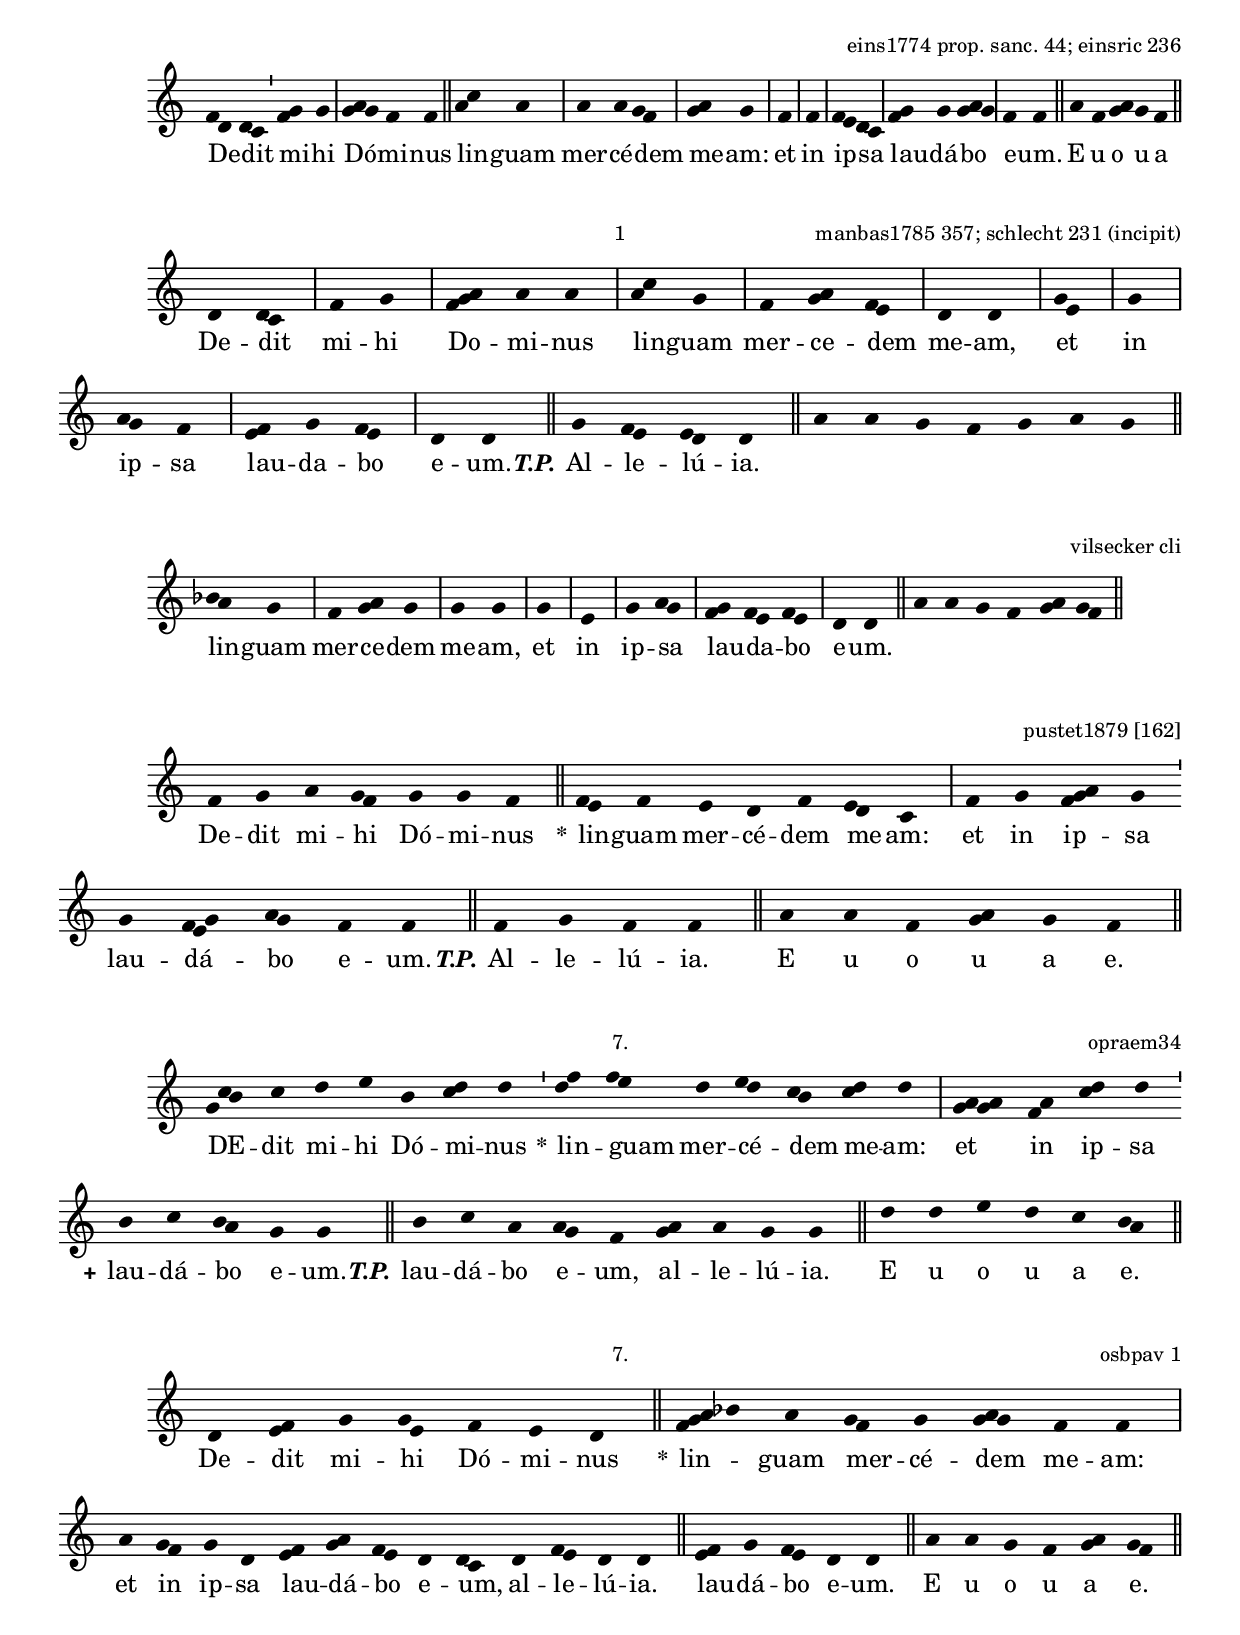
\version "2.19.32"

\include "../lib/synopsis.ily"

\score {
  \transpose c c' {
    \plainchant
    \melisma { f4 d } \melisma { d c } \bar "'" \melisma { f g } g \bar "|" \melisma { g a g } f f \bar "||"
    \melisma { a c' } a \bar "|" a a \melisma { g f } \bar "|" \melisma { g a } g \bar "|"
    f \bar "|" f \bar "|" \melisma { f e } \melisma { d c } \bar "|"
    \melisma { f g } g \melisma { g a g } \bar "|" f f \bar "||"
    a f \melisma { g a } g f \bar "||"
  }
  \addlyrics {
    De -- dit mi -- hi Dó -- mi -- nus
    lin -- guam mer -- cé -- dem me -- am:
    et in ip -- sa
    lau -- dá -- bo e -- um.
    E u o u a e.
  }
  \header {
    quid = "antiphona ad Magnificat"
    fontes = "eins1774 prop. sanc. 44; einsric 236"
  }
}

\score {
  \transpose c c' {
    \plainchant
    d4 \melisma { d c } \bar "|" f g \bar "|" \melisma { f g a } a a \bar "|"
    \melisma { a c' } g \bar "|" f \melisma { g a } \melisma { f e } \bar "|" d d \bar "|"
    \melisma { g e } \bar "|" g \bar "|" \melisma { a g } f \bar "|"
    \melisma { e f } g \melisma { f e } \bar "|" d d \bar "||"
    g \melisma { f e } \melisma { e d } d \bar "||"

    a a g f g a g \bar "||"
  }
  \addlyrics {
    De -- dit mi -- hi Do -- mi -- nus
    lin -- guam mer -- ce -- dem me -- am,
    et in ip -- sa
    lau -- da -- bo e -- um.
    \set stanza = \markup{\italic{T.P.}} Al -- le -- lú -- ia.
  }
  \header {
    annotation = "1"
    quid = "antiphona ad Magnificat"
    fontes = "manbas1785 357; schlecht 231 (incipit)"
  }
}

\score {
  \transpose c c' {
    \plainchant
    \melisma { bes a } g \bar "|" f \melisma { g a } g \bar "|" g g \bar "|"
    g \bar "|" e \bar "|" g \melisma { a g } \bar "|"
    \melisma { f g } \melisma { f e } \melisma { f e } \bar "|" d d \bar "||"
    a a g f \melisma { g a } \melisma { g f } \bar "||"
  }
  \addlyrics {
    lin -- guam mer -- ce -- dem me -- am,
    et in ip -- sa
    lau -- da -- bo e -- um.
  }
  \header {
    quid = "antiphona ad Magnificat"
    fontes = "vilsecker cli"
  }
}

\score {
  \transpose c c' {
    \plainchant
    f4 g a \melisma { g f } g g f \bar "||"
    \melisma { f e } f e d f \melisma { e d } c \bar "|"
    f g \melisma { f g a } g \bar "'"
    g \melisma { f e g } \melisma { a g } f f \bar "||"
    f g f f \bar "||"
    a a f \melisma { g a } g f \bar "||"
  }
  \addlyrics {
    De -- dit mi -- hi Dó -- mi -- nus \set stanza = \markup{"*"}
    lin -- guam mer -- cé -- dem me -- am:
    et in ip -- sa
    lau -- dá -- bo e -- um.
    \set stanza = \markup{\italic{T.P.}} Al -- le -- lú -- ia.
    E u o u a e.
  }
  \header {
    quid = "antiphona ad Magnificat"
    fontes = "pustet1879 [162]"
  }
}

\score {
  \transpose c c' {
    \plainchant
    \melisma { g4 c' b } c' \bar "" d' e' \bar "" b \melisma { c' d' } d' \bar "'"
    \melisma { d' f' } \melisma { f' e' } \bar "" d' \melisma { e' d' } \melisma { c' b } \bar "" \melisma { c' d' } d' \bar "|"
    \melisma { g a g a } \bar "" \melisma { f a } \bar "" \melisma { c' d' } d' \bar "'"
    b c' \melisma { b a } \bar "" g g \bar "||"
    b c' a \bar "" \melisma { a g } f \bar "" \melisma { g a } a g g \bar "||"
    d' \bar "" d' \bar "" e' \bar "" d' \bar "" c' \bar "" \melisma { b a } \bar "||"
  }
  \addlyrics {
    DE -- dit mi -- hi Dó -- mi -- nus \set stanza = \markup{"*"}
    lin -- guam mer -- cé -- dem me -- am:
    et in ip -- sa \set stanza = \markup{+}
    lau -- dá -- bo e -- um.
    \set stanza = \markup{\italic{T.P.}} lau -- dá -- bo e -- um, al -- le -- lú -- ia.
    E u o u a e.
  }
  \header {
    annotation = "7."
    mode = "7"
    office-part = "antiphona ad Magnificat"
    fontes = "opraem34"
  }
}

\score {
  \transpose c c' {
    \plainchant
    d4 \melisma { e f } g \melisma { g e } f e d \bar "||"
    \melisma { f g a bes } a \melisma { g f } g \melisma { g a g } f f \bar "|"
    a \melisma { g f } g d \melisma { e f } \melisma { g a } \melisma { f e } d \melisma { d c } d \melisma { f e } d d \bar "||"
    \melisma { e f } g \melisma { f e } d d \bar "||"
    a a g f \melisma { g a } \melisma { g f } \bar "||"
  }
  \addlyrics {
    De -- dit mi -- hi Dó -- mi -- nus \set stanza = \markup{"*"}
    lin -- guam mer -- cé -- dem me -- am:
    et in ip -- sa
    lau -- dá -- bo e -- um, al -- le -- lú -- ia.
    lau -- dá -- bo e -- um.
    E u o u a e.
  }
  \header {
    annotation = "7."
    mode = "7"
    office-part = "antiphona ad Magnificat"
    fontes = "osbpav 1"
  }
}

%{
\score {
  \transpose c c' {
    \plainchant

  }
  \addlyrics {

  }
  \header {
    fontes = ""
  }
}
%}